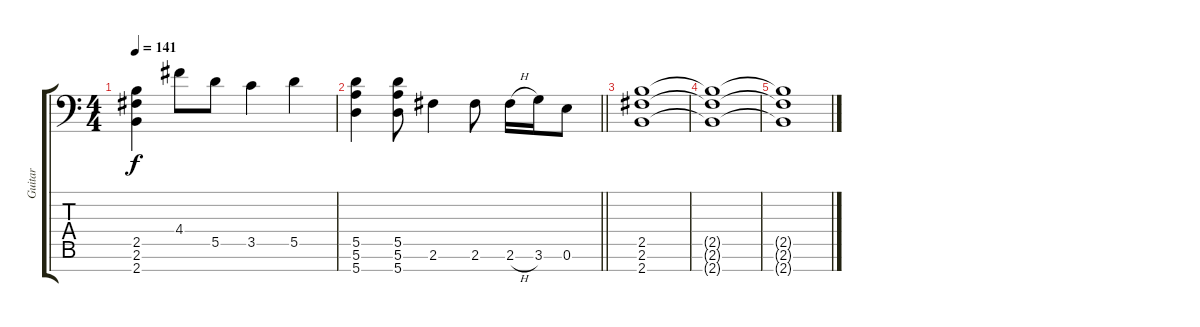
\track ("Guitar" "Guitar") {instrument distortionguitar}
\staff {score tabs}
\tuning (E4 B3 G3 D3 A2 E2 A1) {hide}
\ts (4 4)
\tempo 141
\clef f4
\ks c
(2.5 2.6 2.7).4{dy f} 4.4.8 5.5.8 3.5.4 5.5.4 |
\barLineRight lightlight
(5.5 5.6 5.7).4 (5.5 5.6 5.7).8 2.6.4 2.6.8 2.6{h}.16 3.6.16 0.6.8 |
\section ("" "")
(2.5 2.6 2.7).1 |
(2.5{t} 2.6{t} 2.7{t}).1 |
(2.5{t} 2.6{t} 2.7{t}).1
